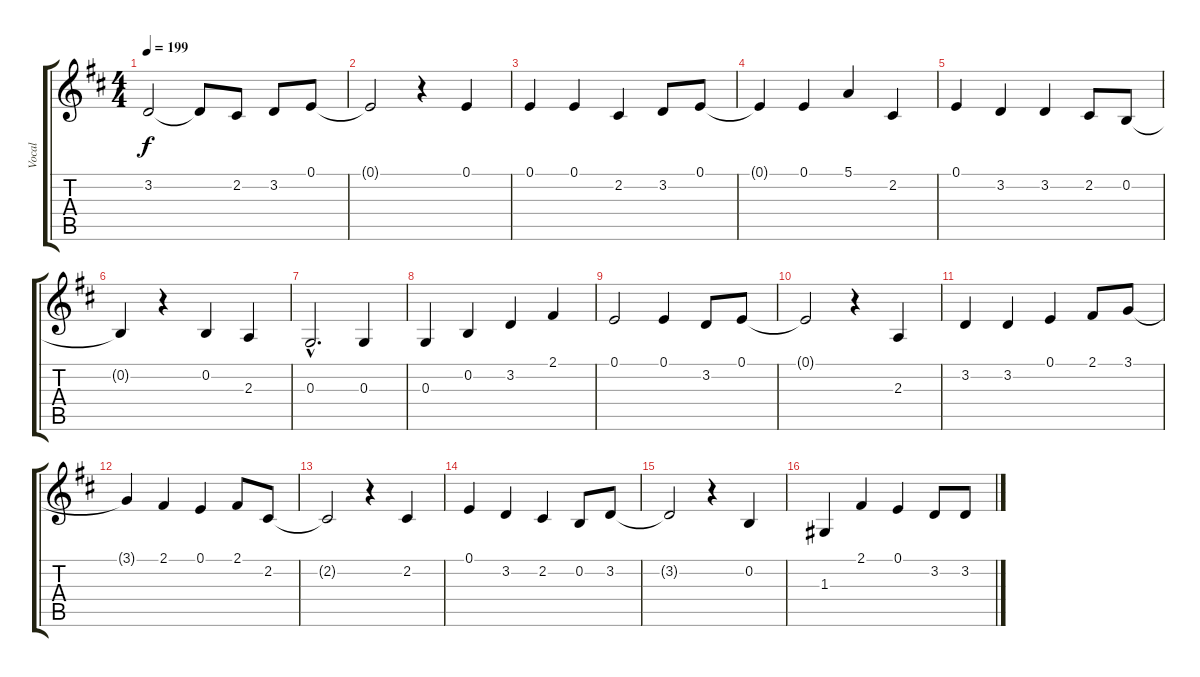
\track ("Vocal" "Vocal") {instrument stringensemble1}
\staff {score tabs}
\tuning (E4 B3 G3 D3 A2 E2) {hide}
\ts (4 4)
\tempo 199
\clef g2
\ks d
3.2{t}.2{dy f} 3.2{t}.8 2.2.8 3.2.8 0.1.8 |
0.1{t}.2 r.4 0.1.4 |
0.1.4 0.1.4 2.2.4 3.2.8 0.1.8 |
0.1{t}.4 0.1.4 5.1.4 2.2.4 |
0.1.4 3.2.4 3.2.4 2.2.8 0.2.8 |
0.2{t}.4 r.4 0.2.4 2.3.4 |
0.3{hac}.2{d} 0.3.4 |
0.3.4 0.2.4 3.2.4 2.1.4 |
0.1.2 0.1.4 3.2.8 0.1.8 |
0.1{t}.2 r.4 2.3.4 |
3.2.4 3.2.4 0.1.4 2.1.8 3.1.8 |
3.1{t}.4 2.1.4 0.1.4 2.1.8 2.2.8 |
2.2{t}.2 r.4 2.2.4 |
0.1.4 3.2.4 2.2.4 0.2.8 3.2.8 |
3.2{t}.2 r.4 0.2.4 |
1.3.4 2.1.4 0.1.4 3.2.8 3.2.8
